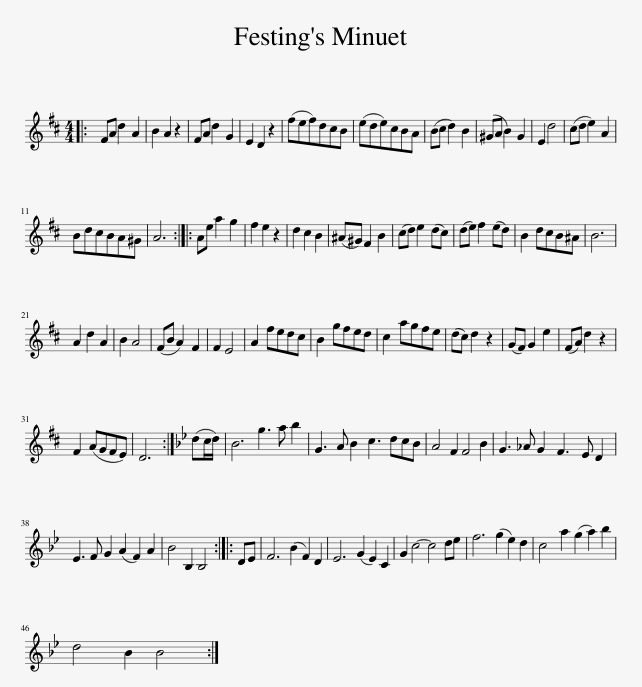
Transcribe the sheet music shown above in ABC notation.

X:1
L:1/8
M:4/4
I:linebreak $
K:D
V:1 treble
V:1
|: FA d2 A2 | B2 A2 z2 | FA d2 G2 | E2 D2 z2 | (fef)dcB | %5
 (ede)cBA | (Bc d2) B2 | (^GA B2) G2 | E2 d4 | (cd e2) A2 |$ %10
 BdcBA^G | A6 :: Ae a2 g2 | f2 e2 z2 | d2 c2 B2 | %15
 (^A^G) F2 B2 | (cd) e2 (dc) | (de) f2 (ed) | B2 dcB^A | B6 |$ %20
 A2 d2 A2 | B2 A4 | (FB A2) F2 | F2 E4 | A2 fedc | %25
 B2 gfed | c2 agfe | (dc) d2 z2 | (GF) G2 e2 | (FA) d2 z2 |$ %30
 F2 (AGFE) | D6 :|[K:Bb] (dc/d/) | B6 g3 a b2 | G3 A B2 c3 dcB | %35
 A4 F2 F4 B2 | G3 _A G2 F3 E D2 |$ E3 F G2 (A2 F2) A2 | B4 B,2 B,4 :: DE | %40
 F6 (B2 F2) D2 | E6 (G2 E2) C2 | G2 c4- c4 de | f6 (g2 e2) d2 | c4 a2 (g2 a2) b2 |$ %45
 d4 B2 B4 :| %46
